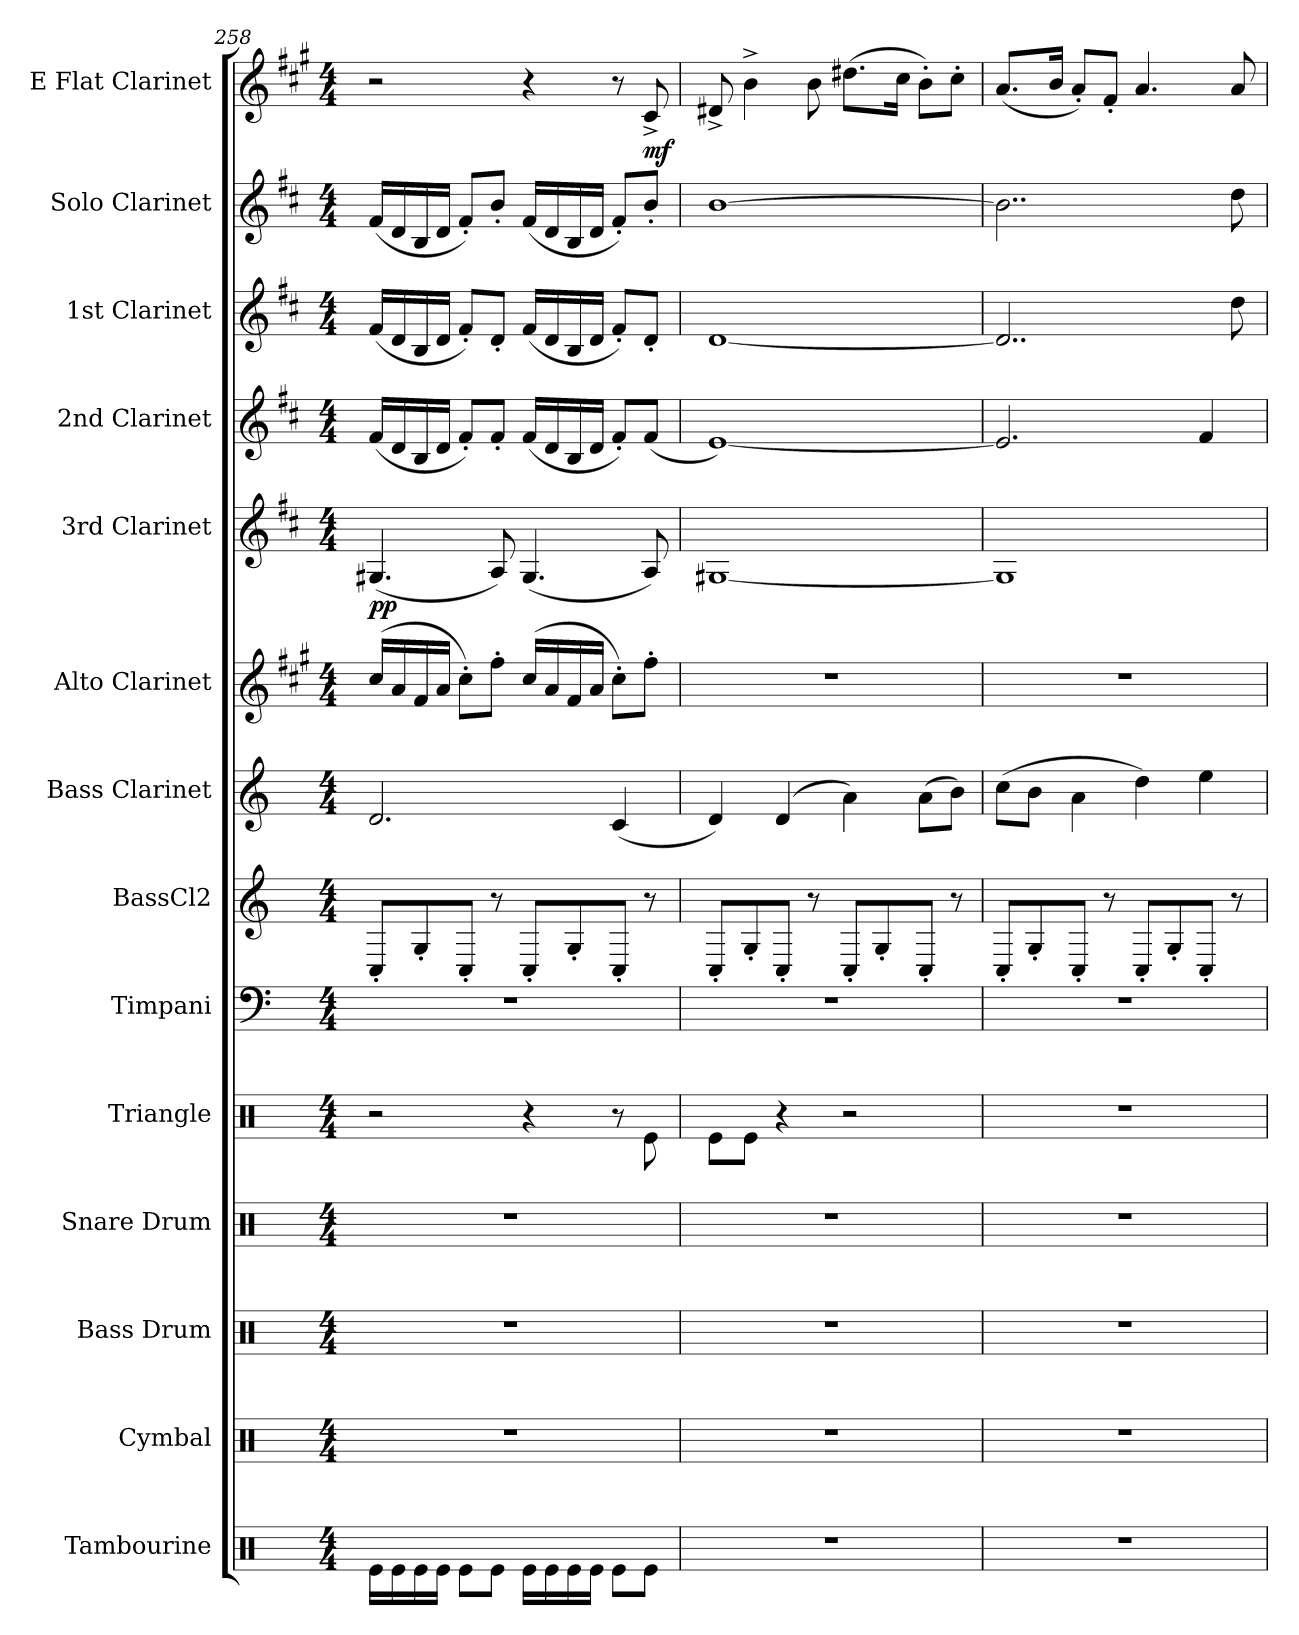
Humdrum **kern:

**kern	**kern	**kern	**kern	**kern	**kern	**kern	**kern	**kern	**kern	**dynam	**kern	**kern	**kern	**kern	**dynam
*part14	*part13	*part12	*part11	*part10	*part9	*part8	*part7	*part6	*part5	*part5	*part4	*part3	*part2	*part1	*part1
*staff14	*staff13	*staff12	*staff11	*staff10	*staff9	*staff8	*staff7	*staff6	*staff5	*staff5	*staff4	*staff3	*staff2	*staff1	*staff1
*I"Tambourine	*I"Cymbal	*I"Bass Drum	*I"Snare Drum	*I"Triangle	*I"Timpani	*I"BassCl2	*I"Bass Clarinet	*I"Alto Clarinet	*I"3rd Clarinet	*	*I"2nd Clarinet	*I"1st Clarinet	*I"Solo Clarinet	*I"E Flat Clarinet	*
*I'Tamb.	*I'Cym.	*I'B. Dr.	*I'Sn. Dr.	*I'Trgl.	*I'Timp.	*I'B. Cl2	*I'B. Cl.	*I'A. Cl.	*I'3rdCl.	*	*I'2nd Cl.	*I'1stCl.	*I'SoloCl.	*	*
*clefX	*clefX	*clefX	*clefX	*clefX	*clefF4	*clefG2	*clefG2	*clefG2	*clefG2	*	*clefG2	*clefG2	*clefG2	*clefG2	*
*	*	*	*	*	*	*ITrd8c14	*ITrd8c14	*ITrd5c9	*ITrd1c2	*	*ITrd1c2	*ITrd1c2	*ITrd1c2	*ITrd-2c-3	*
*k[]	*k[]	*k[]	*k[]	*k[]	*k[]	*k[]	*k[]	*k[]	*k[]	*	*k[]	*k[]	*k[]	*k[]	*
*M4/4	*M4/4	*M4/4	*M4/4	*M4/4	*M4/4	*M4/4	*M4/4	*M4/4	*M4/4	*	*M4/4	*M4/4	*M4/4	*M4/4	*
=258	=258	=258	=258	=258	=258	=258	=258	=258	=258	=258	=258	=258	=258	=258	=258
!	!	!	!	!	!	!	!	!	!	!LO:DY:b	!	!	!	!	!
16Re\LL	1r	1r	1r	2r	1r	8CC'/L	2.D/	(16e/LL	(4.F#X/	pp	(16e/LL	(16e/LL	(16e/LL	2r	.
16Re\	.	.	.	.	.	.	.	16c/	.	.	16c/	16c/	16c/	.	.
16Re\	.	.	.	.	.	8GG'/	.	16A/	.	.	16A/	16A/	16A/	.	.
16Re\JJ	.	.	.	.	.	.	.	16c/JJ	.	.	16c/JJ	16c/JJ	16c/JJ	.	.
8Re\L	.	.	.	.	.	8CC'/J	.	8e'\L)	.	.	8e'/L)	8e'/L)	8e'/L)	.	.
8Re\J	.	.	.	.	.	8r	.	8a'\J	8G/)	.	8e'/J	8c'/J	8a'/J	.	.
16Re\LL	.	.	.	4r	.	8CC'/L	.	(16e/LL	(4.F#/	.	(16e/LL	(16e/LL	(16e/LL	4r	.
16Re\	.	.	.	.	.	.	.	16c/	.	.	16c/	16c/	16c/	.	.
16Re\	.	.	.	.	.	8GG'/	.	16A/	.	.	16A/	16A/	16A/	.	.
16Re\JJ	.	.	.	.	.	.	.	16c/JJ	.	.	16c/JJ	16c/JJ	16c/JJ	.	.
8Re\L	.	.	.	8r	.	8CC'/J	(4C/	8e'\L)	.	.	8e'/L)	8e'/L)	8e'/L)	8r	.
!	!	!	!	!	!	!	!	!	!	!	!	!	!	!	!LO:DY:b
8Re\J	.	.	.	8Re\	.	8r	.	8a'\J	8G/)	.	(8e/J	8c'/J	8a'/J	8e^/	mf
=259	=259	=259	=259	=259	=259	=259	=259	=259	=259	=259	=259	=259	=259	=259	=259
1r	1r	1r	1r	8Re\L	1r	8CC'/L	4D/)	1r	[1F#X	.	[1d)	[1c	[1a	8f#X^/	.
.	.	.	.	8Re\J	.	8GG'/	.	.	.	.	.	.	.	4dd^\	.
.	.	.	.	4r	.	8CC'/J	(4D/	.	.	.	.	.	.	.	.
.	.	.	.	.	.	8r	.	.	.	.	.	.	.	8dd\	.
.	.	.	.	2r	.	8CC'/L	4A\)	.	.	.	.	.	.	(8.ff#X\L	.
.	.	.	.	.	.	8GG'/	.	.	.	.	.	.	.	.	.
.	.	.	.	.	.	.	.	.	.	.	.	.	.	16ee\Jk	.
.	.	.	.	.	.	8CC'/J	(8A\L	.	.	.	.	.	.	8dd'\L)	.
.	.	.	.	.	.	8r	8B\J)	.	.	.	.	.	.	8ee'\J	.
=260	=260	=260	=260	=260	=260	=260	=260	=260	=260	=260	=260	=260	=260	=260	=260
1r	1r	1r	1r	1r	1r	8CC'/L	(8c\L	1r	1F#]	.	2.d/]	2..c/]	2..a\]	(8.cc/L	.
.	.	.	.	.	.	8GG'/	8B\J	.	.	.	.	.	.	.	.
.	.	.	.	.	.	.	.	.	.	.	.	.	.	16dd/Jk	.
.	.	.	.	.	.	8CC'/J	4A\	.	.	.	.	.	.	8cc'/L)	.
.	.	.	.	.	.	8r	.	.	.	.	.	.	.	8a'/J	.
.	.	.	.	.	.	8CC'/L	4d\)	.	.	.	.	.	.	4.cc/	.
.	.	.	.	.	.	8GG'/	.	.	.	.	.	.	.	.	.
.	.	.	.	.	.	8CC'/J	4e\	.	.	.	4e/	.	.	.	.
.	.	.	.	.	.	8r	.	.	.	.	.	8cc\	8cc\	8cc/	.
=	=	=	=	=	=	=	=	=	=	=	=	=	=	=	=
*-	*-	*-	*-	*-	*-	*-	*-	*-	*-	*-	*-	*-	*-	*-	*-
